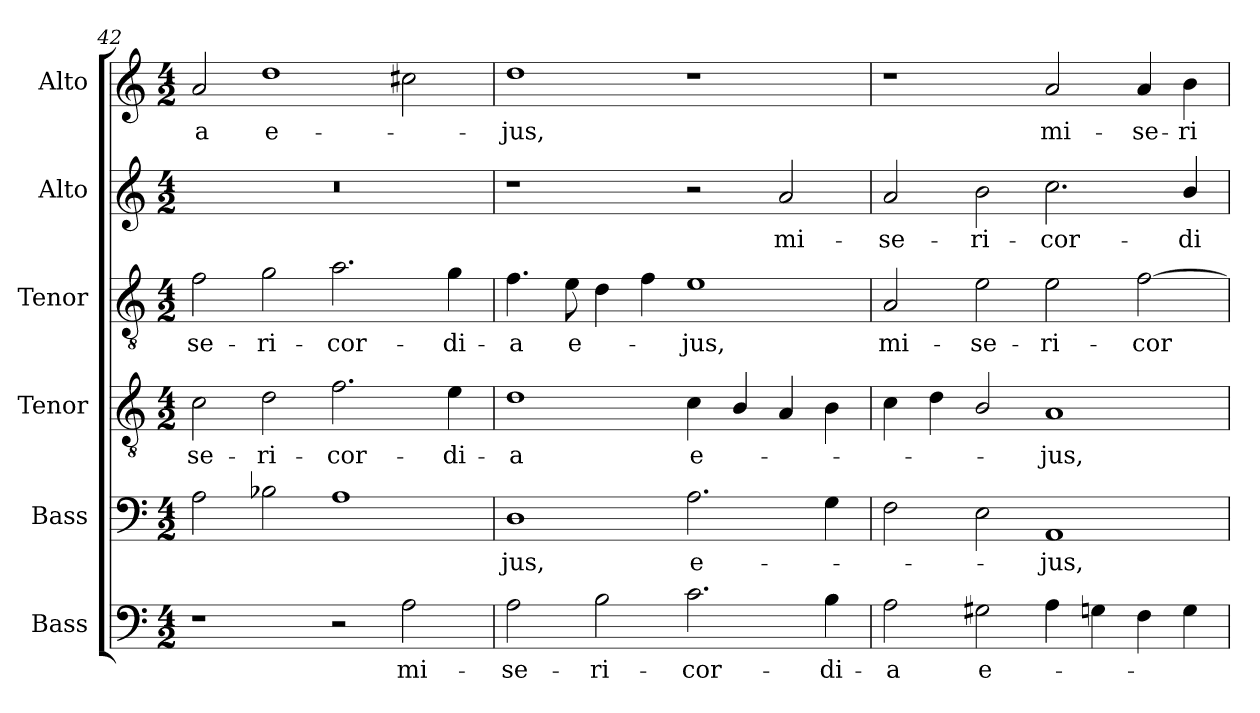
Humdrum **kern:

**kern	**text	**kern	**text	**kern	**text	**kern	**text	**kern	**text	**kern	**text
*part6	*part6	*part5	*part5	*part4	*part4	*part3	*part3	*part2	*part2	*part1	*part1
*staff6	*staff6	*staff5	*staff5	*staff4	*staff4	*staff3	*staff3	*staff2	*staff2	*staff1	*staff1
*I"Bass	*	*I"Bass	*	*I"Tenor	*	*I"Tenor	*	*I"Alto	*	*I"Alto	*
*I'B.	*	*I'B.	*	*I'T.	*	*I'T.	*	*I'A.	*	*I'A.	*
*clefF4	*	*clefF4	*	*clefGv2	*	*clefGv2	*	*clefG2	*	*clefG2	*
*	*	*	*	*ITrd7c12	*	*ITrd7c12	*	*	*	*	*
*k[]	*	*k[]	*	*k[]	*	*k[]	*	*k[]	*	*k[]	*
*C:	*	*C:	*	*C:	*	*C:	*	*C:	*	*C:	*
*M4/2	*	*M4/2	*	*M4/2	*	*M4/2	*	*M4/2	*	*M4/2	*
=42	=42	=42	=42	=42	=42	=42	=42	=42	=42	=42	=42
!	!	!	!	!	!LO:LY:b:color=#000000	!	!	!	!	!	!
!	!	!	!	!	!	!	!LO:LY:b:color=#000000	!LO:N:vis=1	!	!	!
!	!	!	!	!	!	!	!	!	!	!	!LO:LY:b:color=#000000
1r	.	2Ai\	.	2Ci\	-se-	2Fi\	-se-	0r	.	2ai/	-a
!	!	!	!	!	!LO:LY:b:color=#000000	!	!	!	!	!	!
!	!	!	!	!	!	!	!LO:LY:b:color=#000000	!	!	!	!
!	!	!	!	!	!	!	!	!	!	!	!LO:LY:b:color=#000000
.	.	2B-Xi\	.	2Di\	-ri-	2Gi\	-ri-	.	.	1ddi	e-
!	!	!	!	!	!LO:LY:b:color=#000000	!	!	!	!	!	!
!	!	!	!	!	!	!	!LO:LY:b:color=#000000	!	!	!	!
2r	.	1Ai	.	2.Fi\	-cor-	2.Ai\	-cor-	.	.	.	.
!	!LO:LY:b:color=#000000	!	!	!	!	!	!	!	!	!	!
2Ai\	mi-	.	.	.	.	.	.	.	.	2cc#Xi\	.
!	!	!	!	!	!LO:LY:b:color=#000000	!	!	!	!	!	!
!	!	!	!	!	!	!	!LO:LY:b:color=#000000	!	!	!	!
.	.	.	.	4Ei\	-di-	4Gi\	-di-	.	.	.	.
=43	=43	=43	=43	=43	=43	=43	=43	=43	=43	=43	=43
!	!LO:LY:b:color=#000000	!	!	!	!	!	!	!	!	!	!
!	!	!	!LO:LY:b:color=#000000	!	!	!	!	!	!	!	!
!	!	!	!	!	!LO:LY:b:color=#000000	!	!	!	!	!	!
!	!	!	!	!	!	!	!LO:LY:b:color=#000000	!	!	!	!
!	!	!	!	!	!	!	!	!	!	!	!LO:LY:b:color=#000000
2Ai\	-se-	1Di	-jus,	1Di	-a	4.Fi\	-a	1r	.	1ddi	-jus,
!	!	!	!	!	!	!	!LO:LY:b:color=#000000	!	!	!	!
.	.	.	.	.	.	8Ei\	e-	.	.	.	.
!	!LO:LY:b:color=#000000	!	!	!	!	!	!	!	!	!	!
2Bi\	-ri-	.	.	.	.	4Di\	.	.	.	.	.
.	.	.	.	.	.	4Fi\	.	.	.	.	.
!	!LO:LY:b:color=#000000	!	!	!	!	!	!	!	!	!	!
!	!	!	!LO:LY:b:color=#000000	!	!	!	!	!	!	!	!
!	!	!	!	!	!LO:LY:b:color=#000000	!	!	!	!	!	!
!	!	!	!	!	!	!	!LO:LY:b:color=#000000	!	!	!	!
2.ci\	-cor-	2.Ai\	e-	4Ci\	e-	1Ei	-jus,	2r	.	1r	.
.	.	.	.	4BBi/	.	.	.	.	.	.	.
!	!	!	!	!	!	!	!	!	!LO:LY:b:color=#000000	!	!
.	.	.	.	4AAi/	.	.	.	2ai/	mi-	.	.
!	!LO:LY:b:color=#000000	!	!	!	!	!	!	!	!	!	!
4Bi\	-di-	4Gi\	.	4BBi\	.	.	.	.	.	.	.
!!LO:LB:g=z
=44	=44	=44	=44	=44	=44	=44	=44	=44	=44	=44	=44
!	!LO:LY:b:color=#000000	!	!	!	!	!	!	!	!	!	!
!	!	!	!	!	!	!	!LO:LY:b:color=#000000	!	!	!	!
!	!	!	!	!	!	!	!	!	!LO:LY:b:color=#000000	!	!
2Ai\	-a	2Fi\	.	4Ci\	.	2AAi/	mi-	2ai/	-se-	1r	.
.	.	.	.	4Di\	.	.	.	.	.	.	.
!	!LO:LY:b:color=#000000	!	!	!	!	!	!	!	!	!	!
!	!	!	!	!	!	!	!LO:LY:b:color=#000000	!	!	!	!
!	!	!	!	!	!	!	!	!	!LO:LY:b:color=#000000	!	!
2G#Xi\	e-	2Ei\	.	2BBi/	.	2Ei\	-se-	2bi\	-ri-	.	.
!	!	!	!LO:LY:b:color=#000000	!	!	!	!	!	!	!	!
!	!	!	!	!	!LO:LY:b:color=#000000	!	!	!	!	!	!
!	!	!	!	!	!	!	!LO:LY:b:color=#000000	!	!	!	!
!	!	!	!	!	!	!	!	!	!LO:LY:b:color=#000000	!	!
!	!	!	!	!	!	!	!	!	!	!	!LO:LY:b:color=#000000
4Ai\	.	1AAi	-jus,	1AAi	-jus,	2Ei\	-ri-	2.cci\	-cor-	2ai/	mi-
4Gni\	.	.	.	.	.	.	.	.	.	.	.
!	!	!	!	!	!	!	!LO:LY:b:color=#000000	!	!	!	!
!	!	!	!	!	!	!	!	!	!	!	!LO:LY:b:color=#000000
4Fi\	.	.	.	.	.	[2Fi\	-cor-	.	.	4ai/	-se-
!	!	!	!	!	!	!	!	!	!LO:LY:b:color=#000000	!	!
!	!	!	!	!	!	!	!	!	!	!	!LO:LY:b:color=#000000
4Gi\	.	.	.	.	.	.	.	4bi/	-di-	4bi\	-ri-
=	=	=	=	=	=	=	=	=	=	=	=
*-	*-	*-	*-	*-	*-	*-	*-	*-	*-	*-	*-
